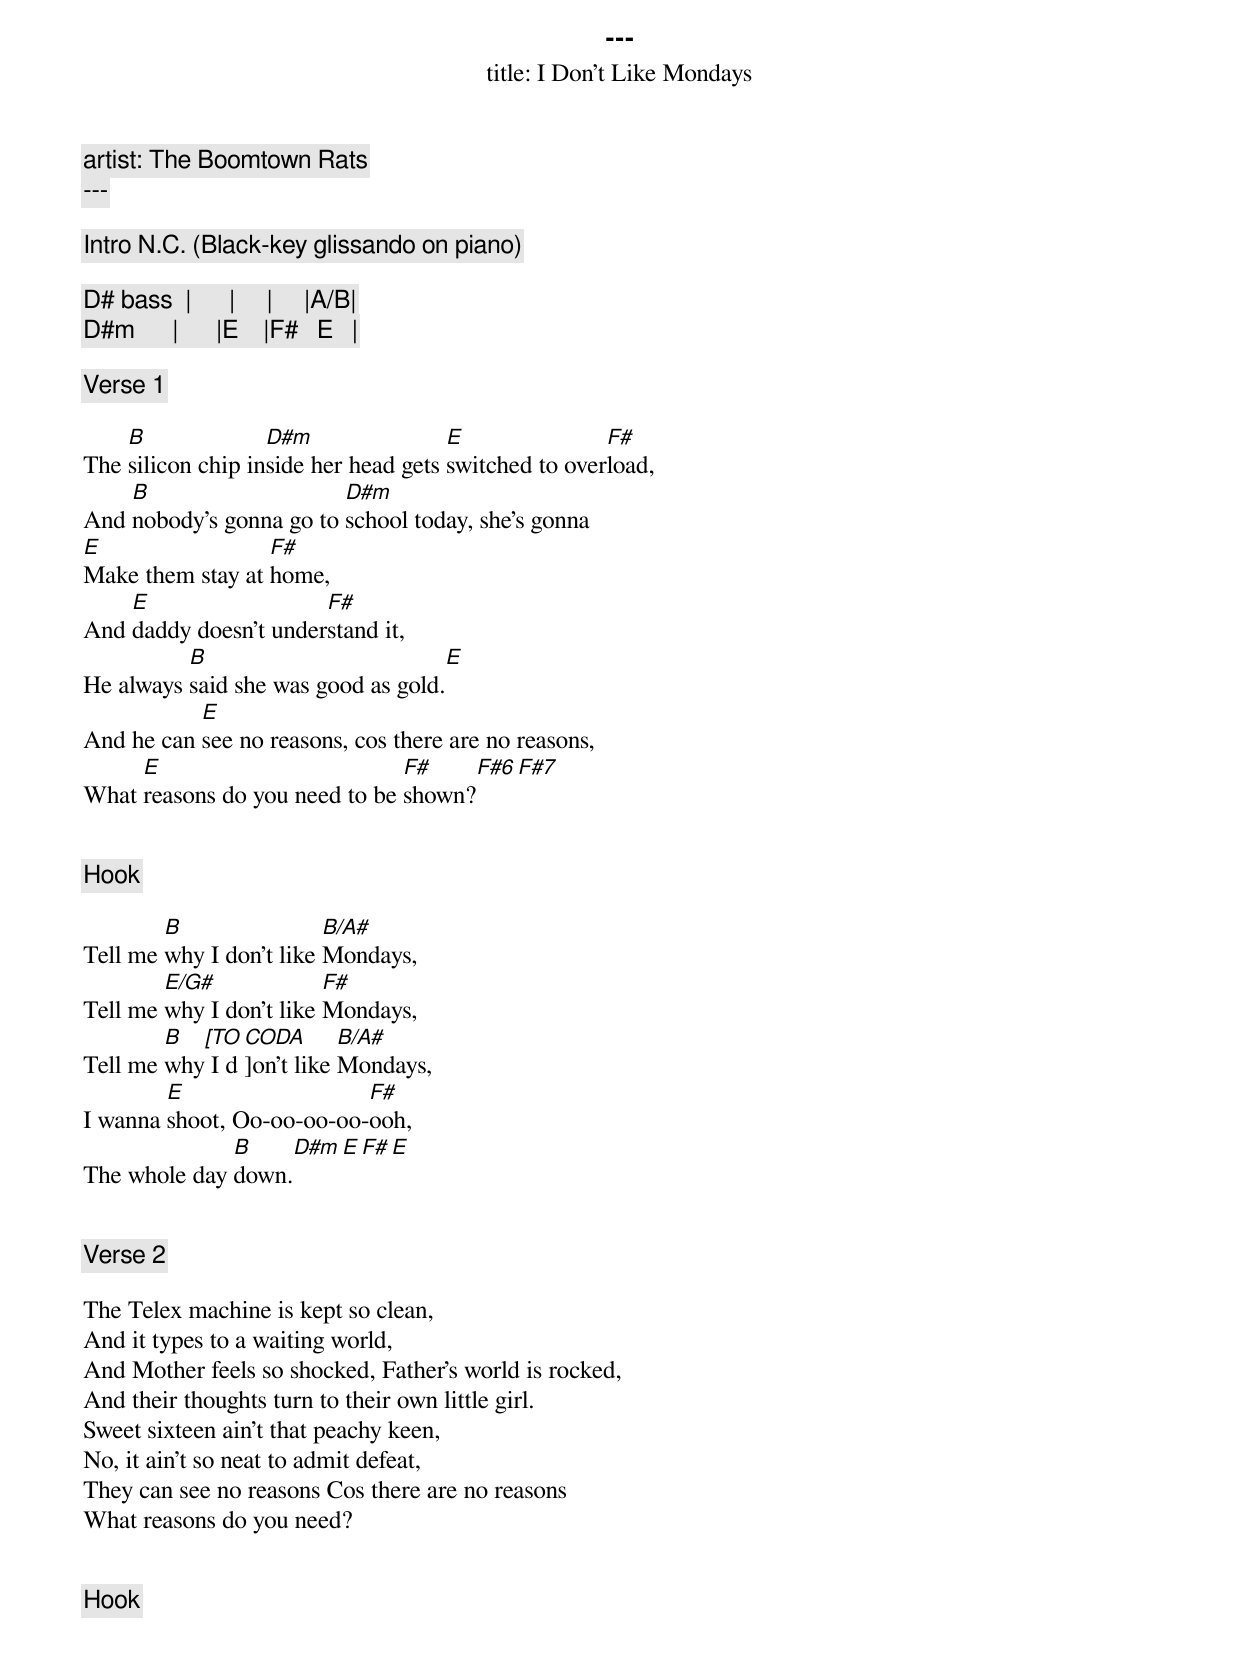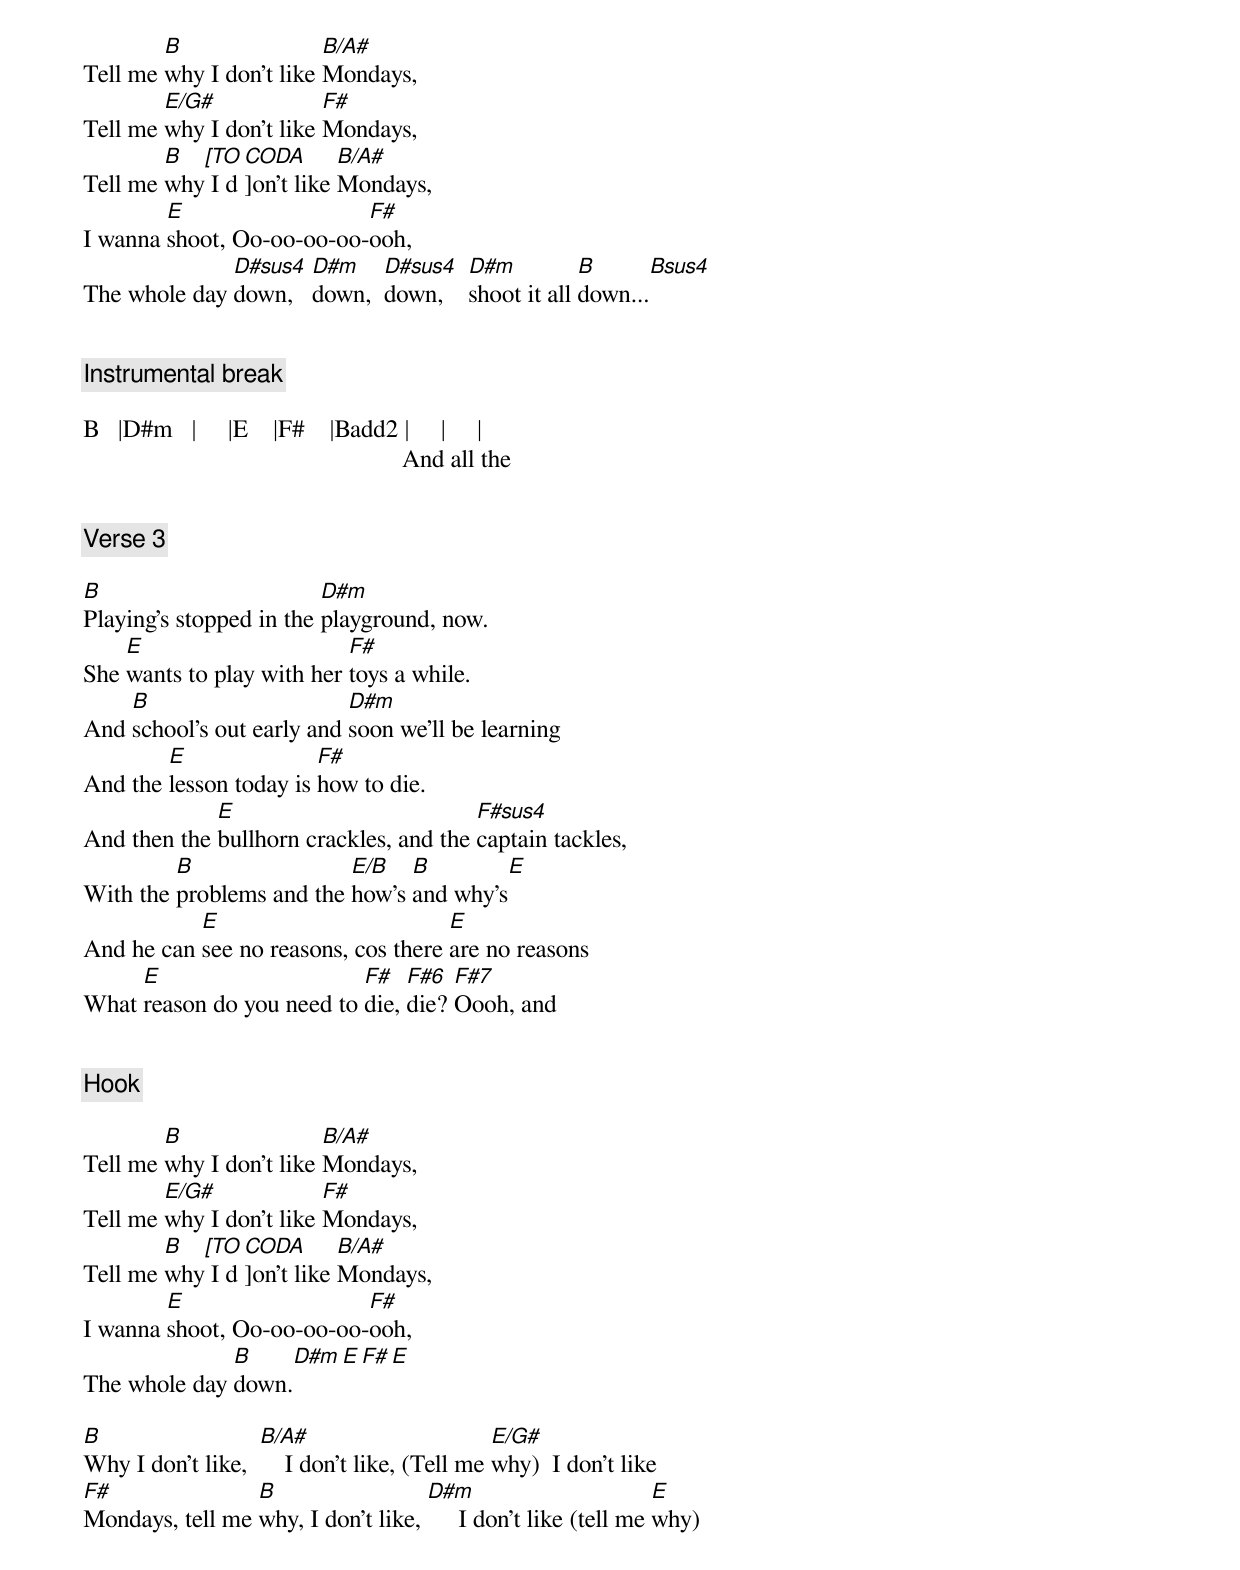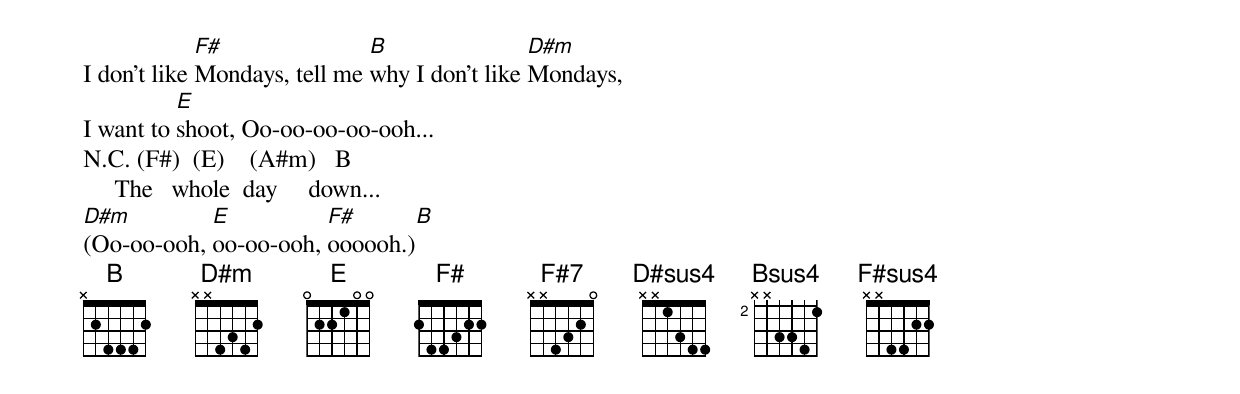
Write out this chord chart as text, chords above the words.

---
title: I Don't Like Mondays
artist: The Boomtown Rats
---

[Intro] N.C. (Black-key glissando on piano)

D# bass  |      |     |     |A/B|
D#m      |      |E    |F#   E   |

[Verse 1]

    B              D#m                E               F#
The silicon chip inside her head gets switched to overload,
    B                    D#m
And nobody's gonna go to school today, she’s gonna
E                 F#
Make them stay at home,
    E                  F#
And daddy doesn't understand it,
          B                           E
He always said she was good as gold.
           E
And he can see no reasons, cos there are no reasons,
     E                         F#     F#6    F#7
What reasons do you need to be shown?


[Hook]

        B                B/A#
Tell me why I don't like Mondays,
        E/G#             F#
Tell me why I don't like Mondays,
        B  [TO CODA]     B/A#
Tell me why I don't like Mondays,
        E                  F#
I wanna shoot, Oo-oo-oo-oo-ooh,
              B          D#m    E     F#  E
The whole day down.


[Verse 2]

The Telex machine is kept so clean,
And it types to a waiting world,
And Mother feels so shocked, Father's world is rocked,
And their thoughts turn to their own little girl.
Sweet sixteen ain't that peachy keen,
No, it ain't so neat to admit defeat,
They can see no reasons Cos there are no reasons
What reasons do you need?


[Hook]

        B                B/A#
Tell me why I don't like Mondays,
        E/G#             F#
Tell me why I don't like Mondays,
        B  [TO CODA]     B/A#
Tell me why I don't like Mondays,
        E                  F#
I wanna shoot, Oo-oo-oo-oo-ooh,
              D#sus4  D#m    D#sus4   D#m          B          Bsus4
The whole day down,   down,  down,    shoot it all down...


[Instrumental break]

B   |D#m   |     |E    |F#    |Badd2 |     |     |
                                                   And all the


[Verse 3]

B                        D#m
Playing’s stopped in the playground, now.
    E                      F#
She wants to play with her toys a while.
    B                      D#m
And school's out early and soon we'll be learning
        E               F#
And the lesson today is how to die.
             E                          F#sus4
And then the bullhorn crackles, and the captain tackles,
         B                E/B   B        E
With the problems and the how's and why's
           E                         E
And he can see no reasons, cos there are no reasons
     E                     F#   F#6  F#7
What reason do you need to die, die? Oooh, and


[Hook]

        B                B/A#
Tell me why I don't like Mondays,
        E/G#             F#
Tell me why I don't like Mondays,
        B  [TO CODA]     B/A#
Tell me why I don't like Mondays,
        E                  F#
I wanna shoot, Oo-oo-oo-oo-ooh,
              B          D#m    E     F#  E
The whole day down.

B                  B/A#                       E/G#
Why I don’t like,      I don’t like, (Tell me why)  I don’t like
F#               B                  D#m                        E
Mondays, tell me why, I don’t like,      I don’t like (tell me why)
             F#               B                D#m
I don’t like Mondays, tell me why I don’t like Mondays,
          E
I want to shoot, Oo-oo-oo-oo-ooh...
N.C. (F#)  (E)    (A#m)   B
     The   whole  day     down...
D#m         E          F#        B
(Oo-oo-ooh, oo-oo-ooh, oooooh.)
